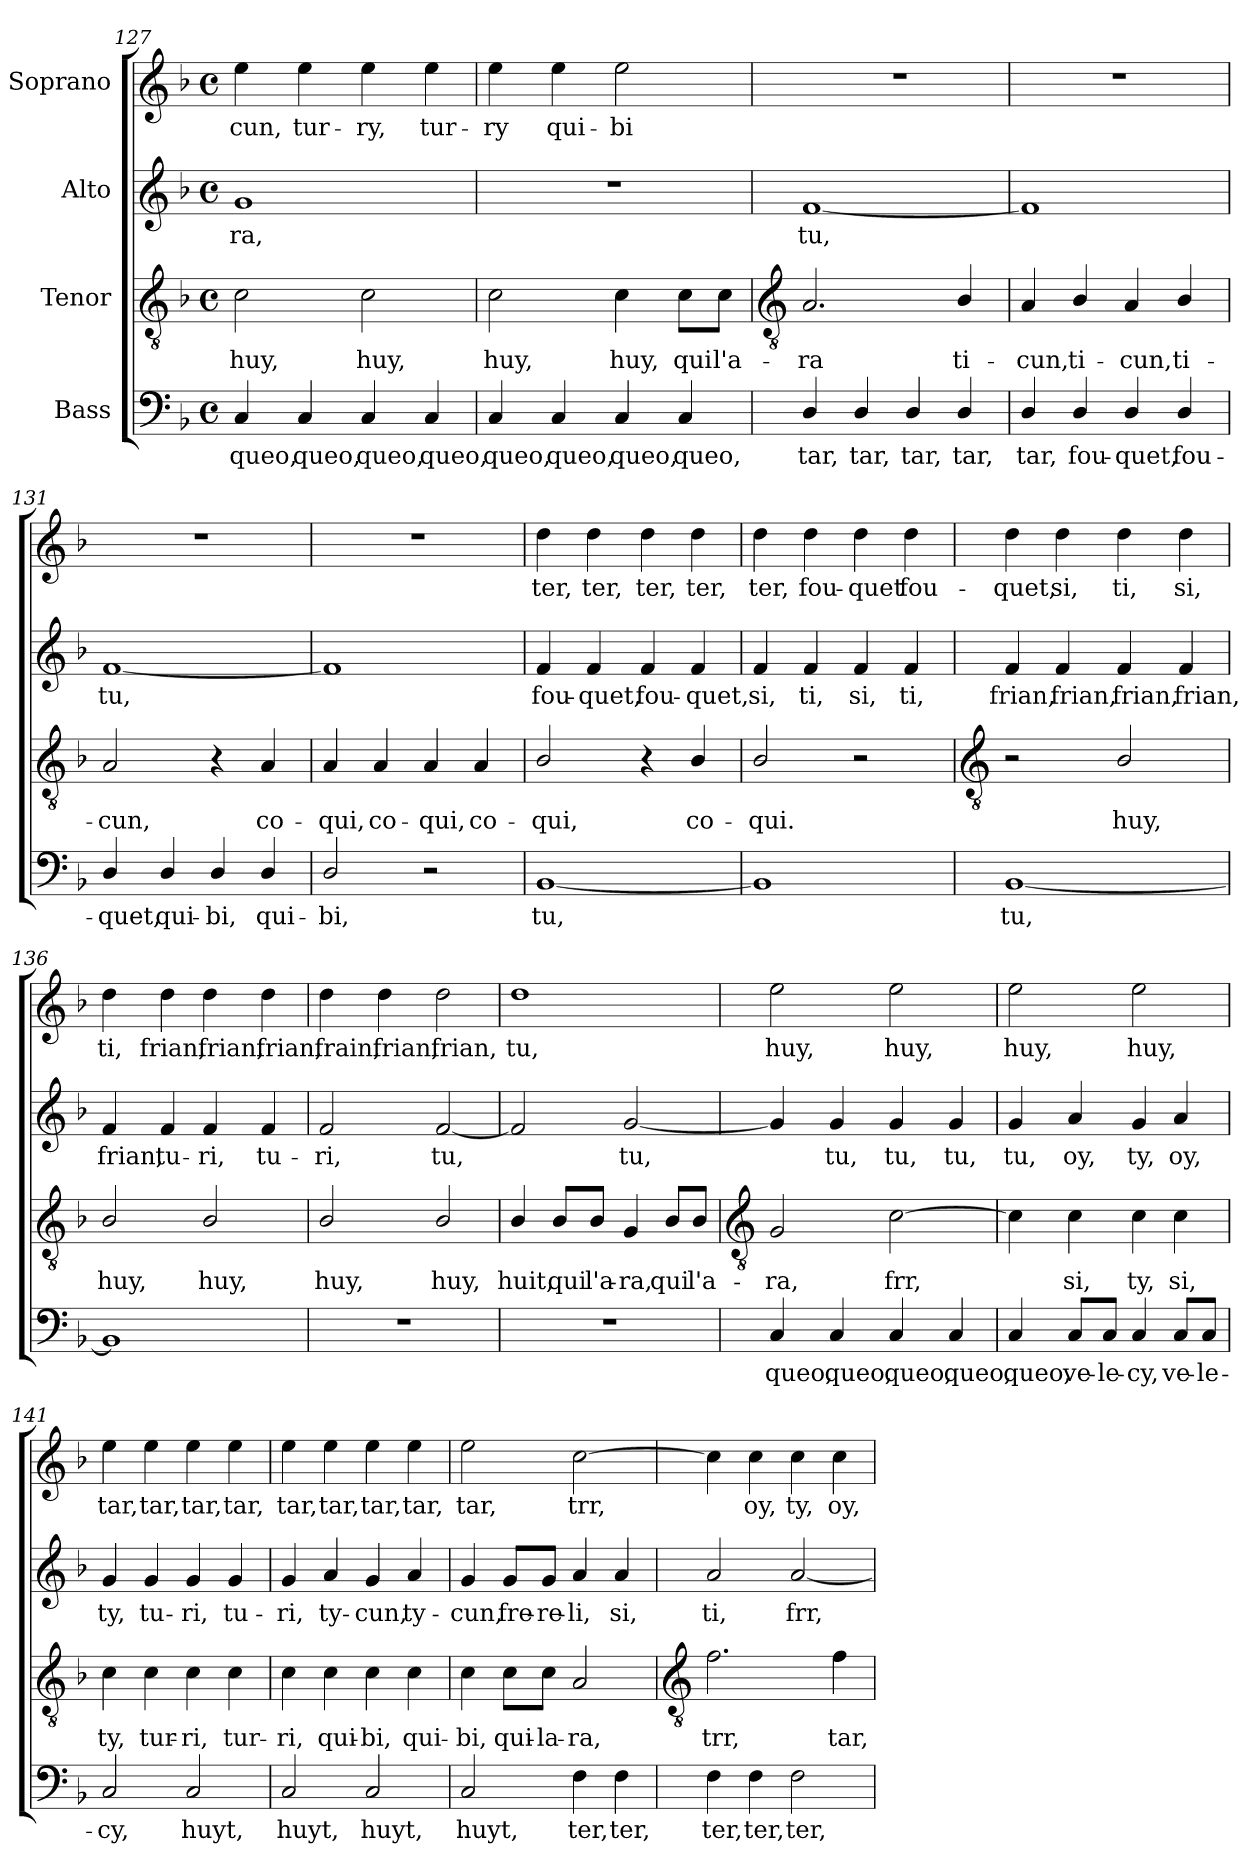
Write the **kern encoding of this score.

**kern	**text	**kern	**text	**kern	**text	**kern	**text
*part4	*part4	*part3	*part3	*part2	*part2	*part1	*part1
*staff4	*staff4	*staff3	*staff3	*staff2	*staff2	*staff1	*staff1
*I"Bass	*	*I"Tenor	*	*I"Alto	*	*I"Soprano	*
*clefF4	*	*clefGv2	*	*clefG2	*	*clefG2	*
*k[b-]	*	*k[b-]	*	*k[b-]	*	*k[b-]	*
*F:	*	*F:	*	*F:	*	*F:	*
*M4/4	*	*M4/4	*	*M4/4	*	*M4/4	*
*met(c)	*	*met(c)	*	*met(c)	*	*met(c)	*
=127	=127	=127	=127	=127	=127	=127	=127
!	!LO:LY:b	!	!LO:LY:b	!	!LO:LY:b	!	!LO:LY:b
4C	queo,	2c	huy,	1g	-ra,	4ee	-cun,
!	!LO:LY:b	!	!	!	!	!	!LO:LY:b
4C	queo,	.	.	.	.	4ee	tur-
!	!LO:LY:b	!	!LO:LY:b	!	!	!	!LO:LY:b
4C	queo,	2c	huy,	.	.	4ee	-ry,
!	!LO:LY:b	!	!	!	!	!	!LO:LY:b
4C	queo,	.	.	.	.	4ee	tur-
=128	=128	=128	=128	=128	=128	=128	=128
!	!LO:LY:b	!	!LO:LY:b	!	!	!	!LO:LY:b
4C	queo,	2c	huy,	1r	.	4ee	-ry
!	!LO:LY:b	!	!	!	!	!	!LO:LY:b
4C	queo,	.	.	.	.	4ee	qui-
!	!LO:LY:b	!	!LO:LY:b	!	!	!	!LO:LY:b
4C	queo,	4c	huy,	.	.	2ee	-bi
!	!LO:LY:b	!	!LO:LY:b	!	!	!	!
4C	queo,	8c\L	qui	.	.	.	.
!	!	!	!LO:LY:b	!	!	!	!
.	.	8c\J	l'a-	.	.	.	.
!!LO:LB:g=z
=129	=129	=129	=129	=129	=129	=129	=129
*	*	*clefGv2	*	*	*	*	*
!	!LO:LY:b	!	!LO:LY:b	!	!LO:LY:b	!	!
4D/	tar,	2.A	-ra	[1f	tu,	1r	.
!	!LO:LY:b	!	!	!	!	!	!
4D/	tar,	.	.	.	.	.	.
!	!LO:LY:b	!	!	!	!	!	!
4D/	tar,	.	.	.	.	.	.
!	!LO:LY:b	!	!LO:LY:b	!	!	!	!
4D/	tar,	4B-/	ti-	.	.	.	.
=130	=130	=130	=130	=130	=130	=130	=130
!	!LO:LY:b	!	!LO:LY:b	!	!	!	!
4D/	tar,	4A	-cun,	1f]	.	1r	.
!	!LO:LY:b	!	!LO:LY:b	!	!	!	!
4D/	fou-	4B-/	ti-	.	.	.	.
!	!LO:LY:b	!	!LO:LY:b	!	!	!	!
4D/	-quet,	4A	-cun,	.	.	.	.
!	!LO:LY:b	!	!LO:LY:b	!	!	!	!
4D/	fou-	4B-/	ti-	.	.	.	.
=131	=131	=131	=131	=131	=131	=131	=131
!	!LO:LY:b	!	!LO:LY:b	!	!LO:LY:b	!	!
4D/	-quet,	2A	-cun,	[1f	tu,	1r	.
!	!LO:LY:b	!	!	!	!	!	!
4D/	qui-	.	.	.	.	.	.
!	!LO:LY:b	!	!	!	!	!	!
4D/	-bi,	4r	.	.	.	.	.
!	!LO:LY:b	!	!LO:LY:b	!	!	!	!
4D/	qui-	4A	co-	.	.	.	.
=132	=132	=132	=132	=132	=132	=132	=132
!	!LO:LY:b	!	!LO:LY:b	!	!	!	!
2D/	-bi,	4A	-qui,	1f]	.	1r	.
!	!	!	!LO:LY:b	!	!	!	!
.	.	4A	co-	.	.	.	.
!	!	!	!LO:LY:b	!	!	!	!
2r	.	4A	-qui,	.	.	.	.
!	!	!	!LO:LY:b	!	!	!	!
.	.	4A	co-	.	.	.	.
=133	=133	=133	=133	=133	=133	=133	=133
!	!LO:LY:b	!	!LO:LY:b	!	!LO:LY:b	!	!LO:LY:b
[1BB-	tu,	2B-/	-qui,	4f	fou-	4dd	ter,
!	!	!	!	!	!LO:LY:b	!	!LO:LY:b
.	.	.	.	4f	-quet,	4dd	ter,
!	!	!	!	!	!LO:LY:b	!	!LO:LY:b
.	.	4r	.	4f	fou-	4dd	ter,
!	!	!	!LO:LY:b	!	!LO:LY:b	!	!LO:LY:b
.	.	4B-/	co-	4f	-quet,	4dd	ter,
=134	=134	=134	=134	=134	=134	=134	=134
!	!	!	!LO:LY:b	!	!LO:LY:b	!	!LO:LY:b
1BB-]	.	2B-/	-qui.	4f	si,	4dd	ter,
!	!	!	!	!	!LO:LY:b	!	!LO:LY:b
.	.	.	.	4f	ti,	4dd	fou-
!	!	!	!	!	!LO:LY:b	!	!LO:LY:b
.	.	2r	.	4f	si,	4dd	-quet
!	!	!	!	!	!LO:LY:b	!	!LO:LY:b
.	.	.	.	4f	ti,	4dd	fou-
!!LO:LB:g=z
=135	=135	=135	=135	=135	=135	=135	=135
*	*	*clefGv2	*	*	*	*	*
!	!LO:LY:b	!	!	!	!LO:LY:b	!	!LO:LY:b
[1BB-	tu,	2r	.	4f	frian,	4dd	-quet,
!	!	!	!	!	!LO:LY:b	!	!LO:LY:b
.	.	.	.	4f	frian,	4dd	si,
!	!	!	!LO:LY:b	!	!LO:LY:b	!	!LO:LY:b
.	.	2B-/	huy,	4f	frian,	4dd	ti,
!	!	!	!	!	!LO:LY:b	!	!LO:LY:b
.	.	.	.	4f	frian,	4dd	si,
=136	=136	=136	=136	=136	=136	=136	=136
!	!	!	!LO:LY:b	!	!LO:LY:b	!	!LO:LY:b
1BB-]	.	2B-/	huy,	4f	frian,	4dd	ti,
!	!	!	!	!	!LO:LY:b	!	!LO:LY:b
.	.	.	.	4f	tu-	4dd	frian,
!	!	!	!LO:LY:b	!	!LO:LY:b	!	!LO:LY:b
.	.	2B-/	huy,	4f	-ri,	4dd	frian,
!	!	!	!	!	!LO:LY:b	!	!LO:LY:b
.	.	.	.	4f	tu-	4dd	frian,
=137	=137	=137	=137	=137	=137	=137	=137
!	!	!	!LO:LY:b	!	!LO:LY:b	!	!LO:LY:b
1r	.	2B-/	huy,	2f	-ri,	4dd	frain,
!	!	!	!	!	!	!	!LO:LY:b
.	.	.	.	.	.	4dd	frian,
!	!	!	!LO:LY:b	!	!LO:LY:b	!	!LO:LY:b
.	.	2B-/	huy,	[2f	tu,	2dd	frian,
=138	=138	=138	=138	=138	=138	=138	=138
!	!	!	!LO:LY:b	!	!	!	!LO:LY:b
1r	.	4B-/	huit,	2f]	.	1dd	tu,
!	!	!	!LO:LY:b	!	!	!	!
.	.	8B-/L	qui	.	.	.	.
!	!	!	!LO:LY:b	!	!	!	!
.	.	8B-/J	l'a-	.	.	.	.
!	!	!	!LO:LY:b	!	!LO:LY:b	!	!
.	.	4G	-ra,	[2g	tu,	.	.
!	!	!	!LO:LY:b	!	!	!	!
.	.	8B-/L	qui	.	.	.	.
!	!	!	!LO:LY:b	!	!	!	!
.	.	8B-/J	l'a-	.	.	.	.
!!LO:LB:g=z
=139	=139	=139	=139	=139	=139	=139	=139
*	*	*clefGv2	*	*	*	*	*
!	!LO:LY:b	!	!LO:LY:b	!	!	!	!LO:LY:b
4C	queo,	2G	-ra,	4g]	.	2ee	huy,
!	!LO:LY:b	!	!	!	!LO:LY:b	!	!
4C	queo,	.	.	4g	tu,	.	.
!	!LO:LY:b	!	!LO:LY:b	!	!LO:LY:b	!	!LO:LY:b
4C	queo,	[2c	frr,	4g	tu,	2ee	huy,
!	!LO:LY:b	!	!	!	!LO:LY:b	!	!
4C	queo,	.	.	4g	tu,	.	.
=140	=140	=140	=140	=140	=140	=140	=140
!	!LO:LY:b	!	!	!	!LO:LY:b	!	!LO:LY:b
4C	queo,	4c]	.	4g	tu,	2ee	huy,
!	!LO:LY:b	!	!LO:LY:b	!	!LO:LY:b	!	!
8C/L	ve-	4c	si,	4a	oy,	.	.
!	!LO:LY:b	!	!	!	!	!	!
8C/J	-le-	.	.	.	.	.	.
!	!LO:LY:b	!	!LO:LY:b	!	!LO:LY:b	!	!LO:LY:b
4C	-cy,	4c	ty,	4g	ty,	2ee	huy,
!	!LO:LY:b	!	!LO:LY:b	!	!LO:LY:b	!	!
8C/L	ve-	4c	si,	4a	oy,	.	.
!	!LO:LY:b	!	!	!	!	!	!
8C/J	-le-	.	.	.	.	.	.
=141	=141	=141	=141	=141	=141	=141	=141
!	!LO:LY:b	!	!LO:LY:b	!	!LO:LY:b	!	!LO:LY:b
2C	-cy,	4c	ty,	4g	ty,	4ee	tar,
!	!	!	!LO:LY:b	!	!LO:LY:b	!	!LO:LY:b
.	.	4c	tur-	4g	tu-	4ee	tar,
!	!LO:LY:b	!	!LO:LY:b	!	!LO:LY:b	!	!LO:LY:b
2C	huyt,	4c	-ri,	4g	-ri,	4ee	tar,
!	!	!	!LO:LY:b	!	!LO:LY:b	!	!LO:LY:b
.	.	4c	tur-	4g	tu-	4ee	tar,
=142	=142	=142	=142	=142	=142	=142	=142
!	!LO:LY:b	!	!LO:LY:b	!	!LO:LY:b	!	!LO:LY:b
2C	huyt,	4c	-ri,	4g	-ri,	4ee	tar,
!	!	!	!LO:LY:b	!	!LO:LY:b	!	!LO:LY:b
.	.	4c	qui-	4a	ty-	4ee	tar,
!	!LO:LY:b	!	!LO:LY:b	!	!LO:LY:b	!	!LO:LY:b
2C	huyt,	4c	-bi,	4g	-cun,	4ee	tar,
!	!	!	!LO:LY:b	!	!LO:LY:b	!	!LO:LY:b
.	.	4c	qui-	4a	ty-	4ee	tar,
=143	=143	=143	=143	=143	=143	=143	=143
!	!LO:LY:b	!	!LO:LY:b	!	!LO:LY:b	!	!LO:LY:b
2C	huyt,	4c	-bi,	4g	-cun,	2ee	tar,
!	!	!	!LO:LY:b	!	!LO:LY:b	!	!
.	.	8c\L	qui-	8g/L	fre-	.	.
!	!	!	!LO:LY:b	!	!LO:LY:b	!	!
.	.	8c\J	-la-	8g/J	-re-	.	.
!	!LO:LY:b	!	!LO:LY:b	!	!LO:LY:b	!	!LO:LY:b
4F	ter,	2A	-ra,	4a	-li,	[2cc	trr,
!	!LO:LY:b	!	!	!	!LO:LY:b	!	!
4F	ter,	.	.	4a	si,	.	.
!!LO:LB:g=z
=144	=144	=144	=144	=144	=144	=144	=144
*	*	*clefGv2	*	*	*	*	*
!	!LO:LY:b	!	!LO:LY:b	!	!LO:LY:b	!	!
4F	ter,	2.f	trr,	2a	ti,	4cc]	.
!	!LO:LY:b	!	!	!	!	!	!LO:LY:b
4F	ter,	.	.	.	.	4cc	oy,
!	!LO:LY:b	!	!	!	!LO:LY:b	!	!LO:LY:b
2F	ter,	.	.	[2a	frr,	4cc	ty,
!	!	!	!LO:LY:b	!	!	!	!LO:LY:b
.	.	4f	tar,	.	.	4cc	oy,
=	=	=	=	=	=	=	=
*-	*-	*-	*-	*-	*-	*-	*-
